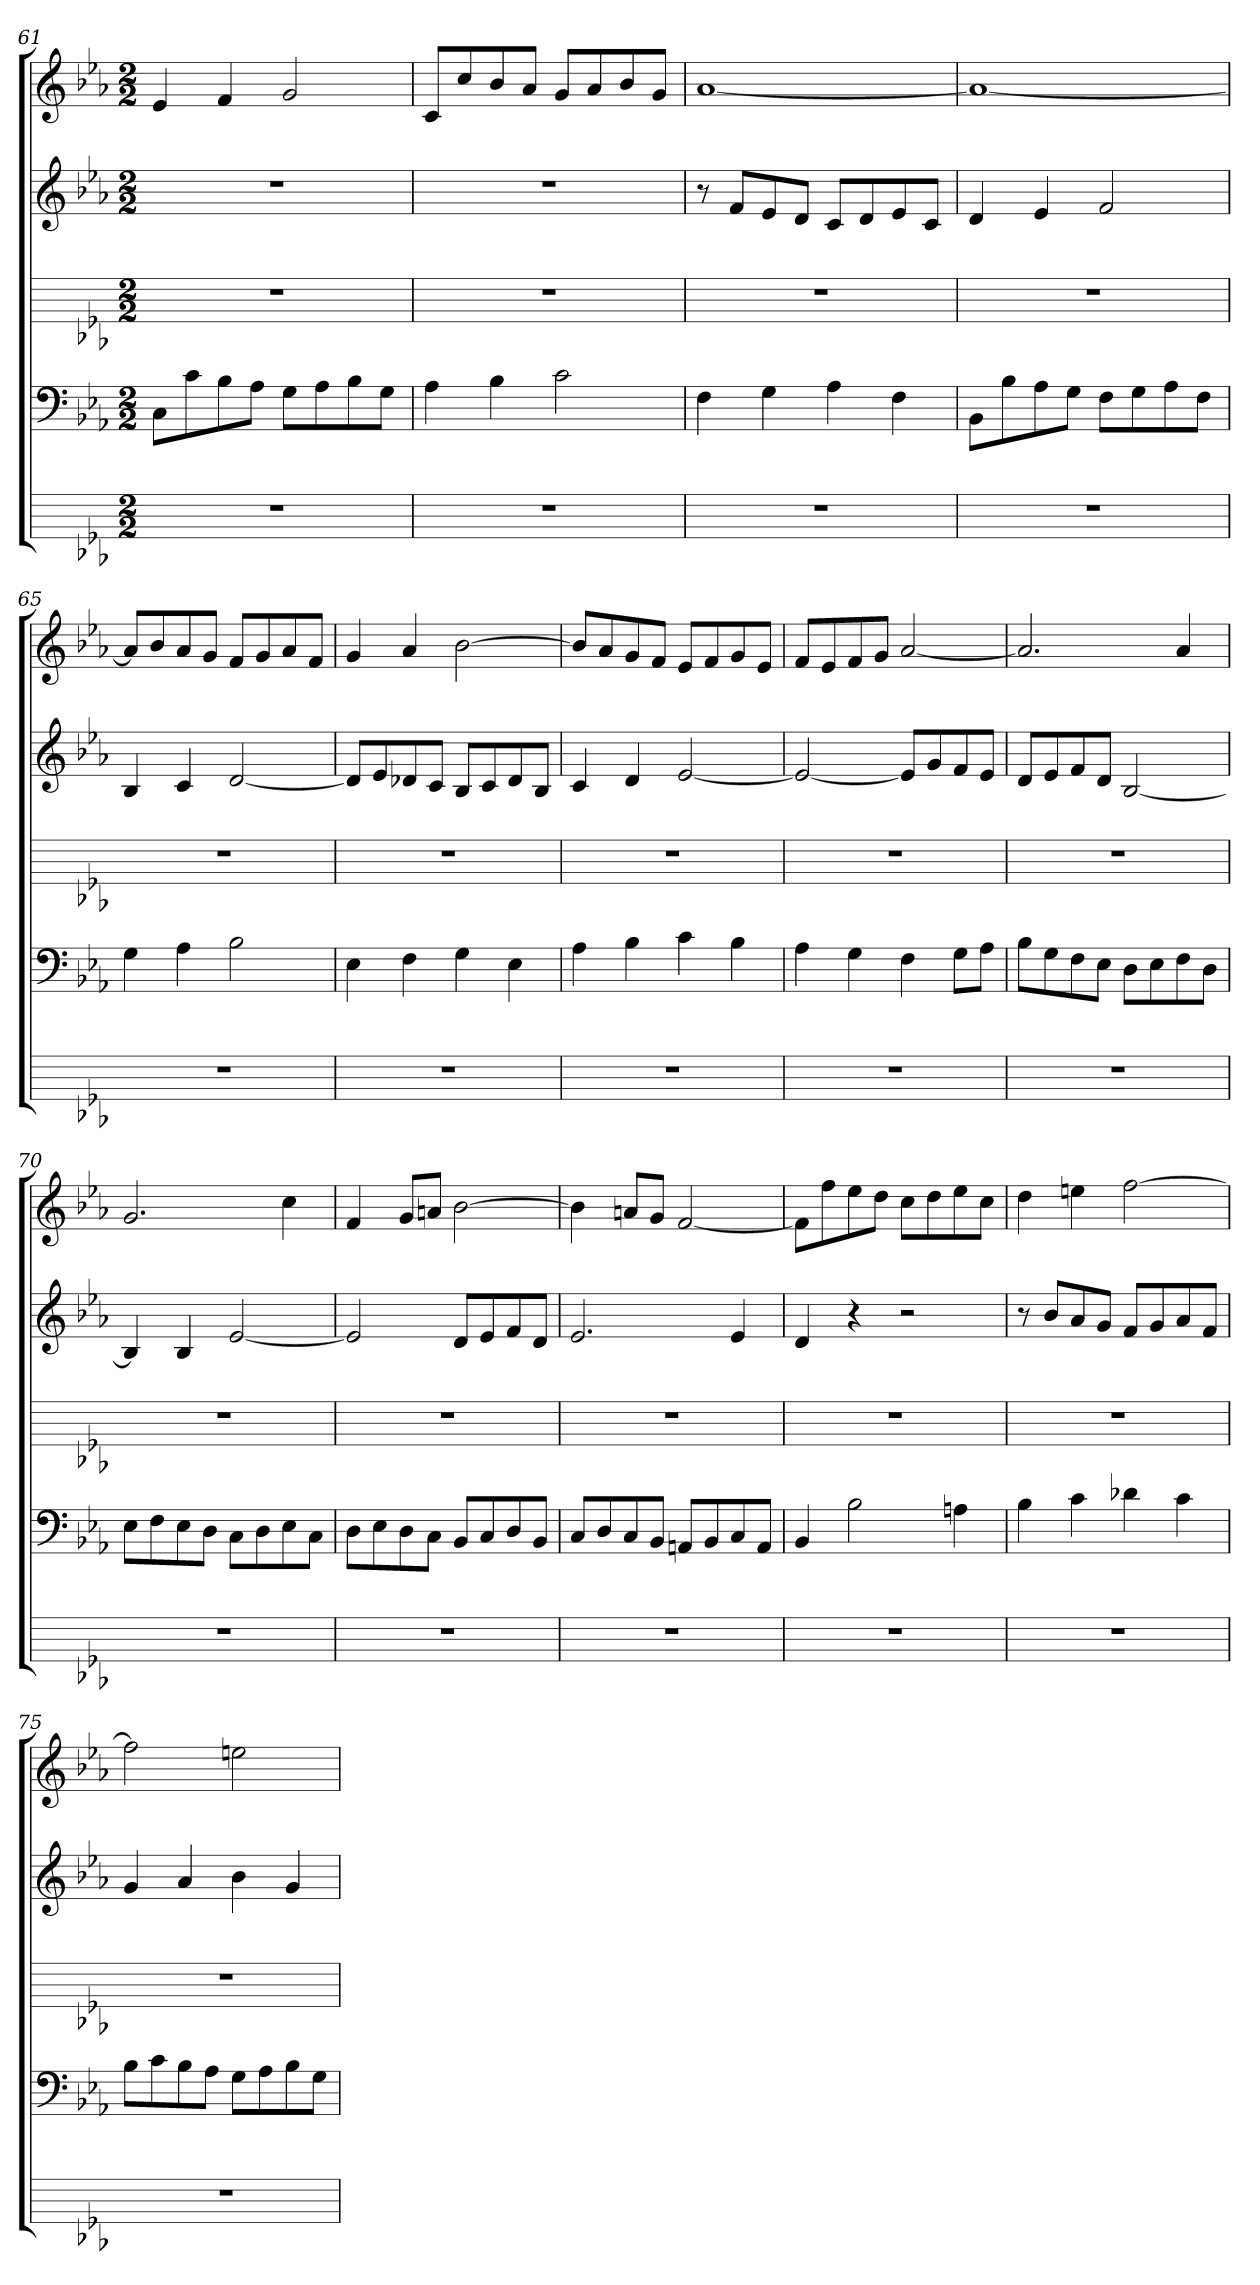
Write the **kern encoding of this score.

**kern	**kern	**kern	**kern	**kern
*part5	*part4	*part3	*part2	*part1
*staff5	*staff4	*staff3	*staff2	*staff1
*k[b-e-a-]	*k[b-e-a-]	*k[b-e-a-]	*k[b-e-a-]	*k[b-e-a-]
*M2/2	*M2/2	*M2/2	*M2/2	*M2/2
=61	=61	=61	=61	=61
1r	8CL	1r	1r	4e-
.	8c	.	.	.
.	8B-	.	.	4f
.	8A-J	.	.	.
.	8GL	.	.	2g
.	8A-	.	.	.
.	8B-	.	.	.
.	8GJ	.	.	.
=62	=62	=62	=62	=62
1r	4A-	1r	1r	8cL
.	.	.	.	8cc
.	4B-	.	.	8b-
.	.	.	.	8a-J
.	2c	.	.	8gL
.	.	.	.	8a-
.	.	.	.	8b-
.	.	.	.	8gJ
=63	=63	=63	=63	=63
1r	4F	1r	8r	[1a-
.	.	.	8fL	.
.	4G	.	8e-	.
.	.	.	8dJ	.
.	4A-	.	8cL	.
.	.	.	8d	.
.	4F	.	8e-	.
.	.	.	8cJ	.
=64	=64	=64	=64	=64
1r	8BB-L	1r	4d	1a-_
.	8B-	.	.	.
.	8A-	.	4e-	.
.	8GJ	.	.	.
.	8FL	.	2f	.
.	8G	.	.	.
.	8A-	.	.	.
.	8FJ	.	.	.
=65	=65	=65	=65	=65
1r	4G	1r	4B-	8a-L]
.	.	.	.	8b-
.	4A-	.	4c	8a-
.	.	.	.	8gJ
.	2B-	.	[2d	8fL
.	.	.	.	8g
.	.	.	.	8a-
.	.	.	.	8fJ
=66	=66	=66	=66	=66
1r	4E-	1r	8dL]	4g
.	.	.	8e-	.
.	4F	.	8d-X	4a-
.	.	.	8cJ	.
.	4G	.	8B-L	[2b-
.	.	.	8c	.
.	4E-	.	8d-	.
.	.	.	8B-J	.
=67	=67	=67	=67	=67
1r	4A-	1r	4c	8b-L]
.	.	.	.	8a-
.	4B-	.	4d	8g
.	.	.	.	8fJ
.	4c	.	[2e-	8e-L
.	.	.	.	8f
.	4B-	.	.	8g
.	.	.	.	8e-J
=68	=68	=68	=68	=68
1r	4A-	1r	2e-_	8fL
.	.	.	.	8e-
.	4G	.	.	8f
.	.	.	.	8gJ
.	4F	.	8e-L]	[2a-
.	.	.	8g	.
.	8GL	.	8f	.
.	8A-J	.	8e-J	.
=69	=69	=69	=69	=69
1r	8B-L	1r	8dL	2.a-]
.	8G	.	8e-	.
.	8F	.	8f	.
.	8E-J	.	8dJ	.
.	8DL	.	[2B-	.
.	8E-	.	.	.
.	8F	.	.	4a-
.	8DJ	.	.	.
=70	=70	=70	=70	=70
1r	8E-L	1r	4B-]	2.g
.	8F	.	.	.
.	8E-	.	4B-	.
.	8DJ	.	.	.
.	8CL	.	[2e-	.
.	8D	.	.	.
.	8E-	.	.	4cc
.	8CJ	.	.	.
=71	=71	=71	=71	=71
1r	8DL	1r	2e-]	4f
.	8E-	.	.	.
.	8D	.	.	8gL
.	8CJ	.	.	8anJ
.	8BB-L	.	8dL	[2b-
.	8C	.	8e-	.
.	8D	.	8f	.
.	8BB-J	.	8dJ	.
=72	=72	=72	=72	=72
1r	8CL	1r	2.e-	4b-]
.	8D	.	.	.
.	8C	.	.	8anL
.	8BB-J	.	.	8gJ
.	8AAnL	.	.	[2f
.	8BB-	.	.	.
.	8C	.	4e-	.
.	8AAJ	.	.	.
=73	=73	=73	=73	=73
1r	4BB-	1r	4d	8fL]
.	.	.	.	8ff
.	2B-	.	4r	8ee-
.	.	.	.	8ddJ
.	.	.	2r	8ccL
.	.	.	.	8dd
.	4An	.	.	8ee-
.	.	.	.	8ccJ
=74	=74	=74	=74	=74
1r	4B-	1r	8r	4dd
.	.	.	8b-L	.
.	4c	.	8a-	4een
.	.	.	8gJ	.
.	4d-X	.	8fL	[2ff
.	.	.	8g	.
.	4c	.	8a-	.
.	.	.	8fJ	.
=75	=75	=75	=75	=75
1r	8B-L	1r	4g	2ff]
.	8c	.	.	.
.	8B-	.	4a-	.
.	8A-J	.	.	.
.	8GL	.	4b-	2een
.	8A-	.	.	.
.	8B-	.	4g	.
.	8GJ	.	.	.
=	=	=	=	=
*-	*-	*-	*-	*-
